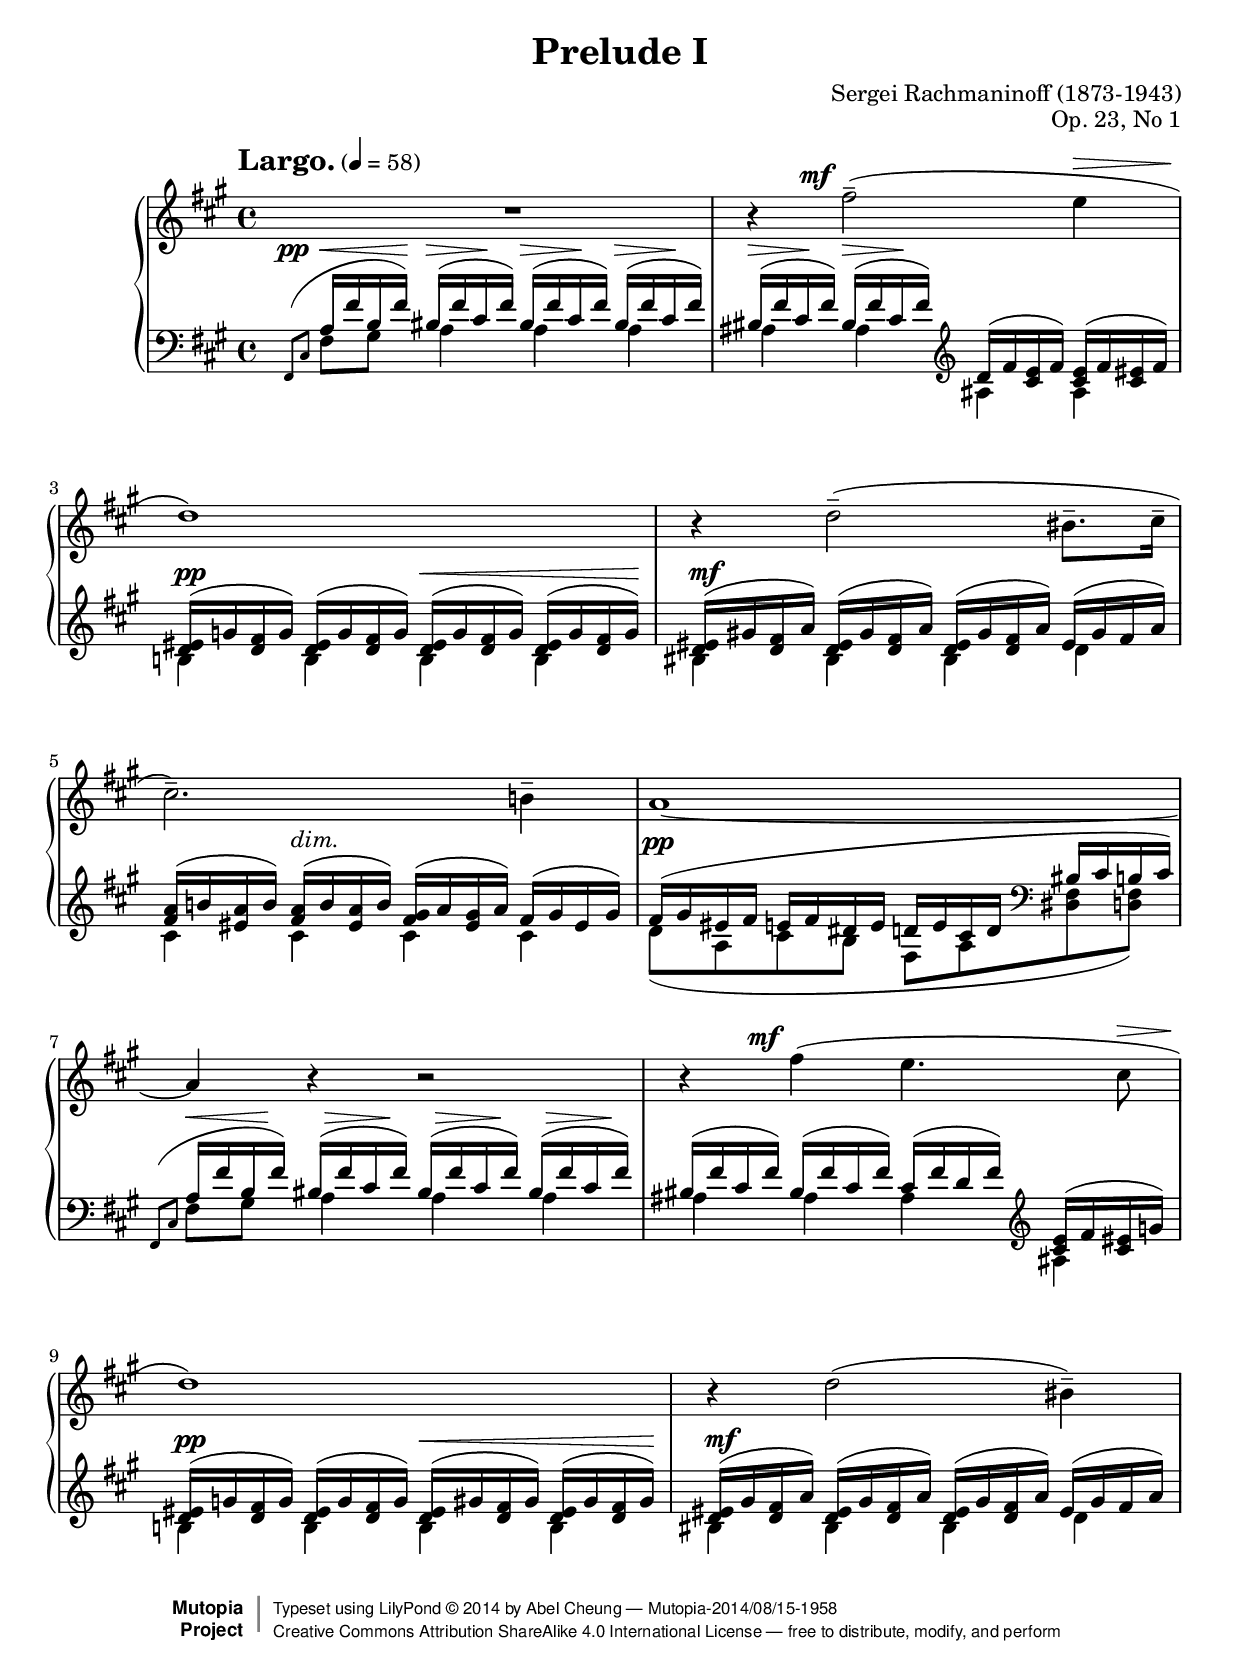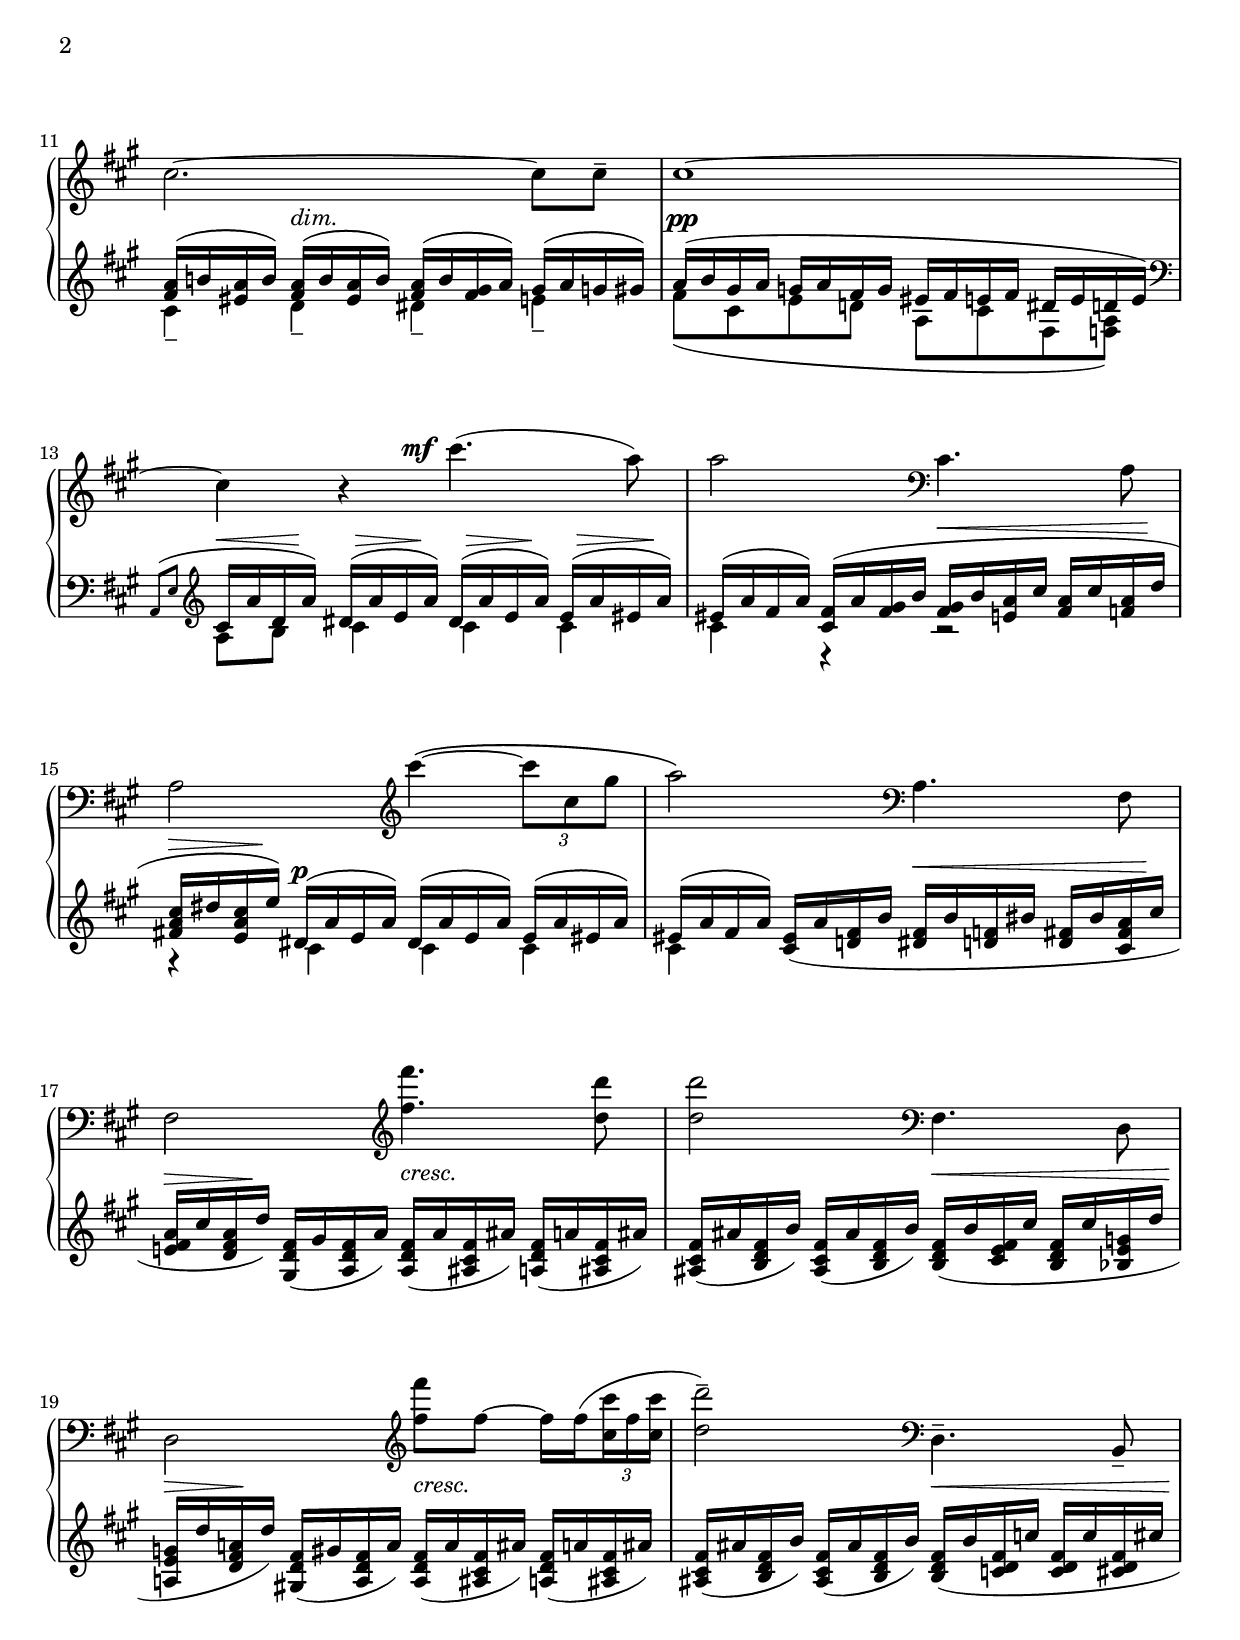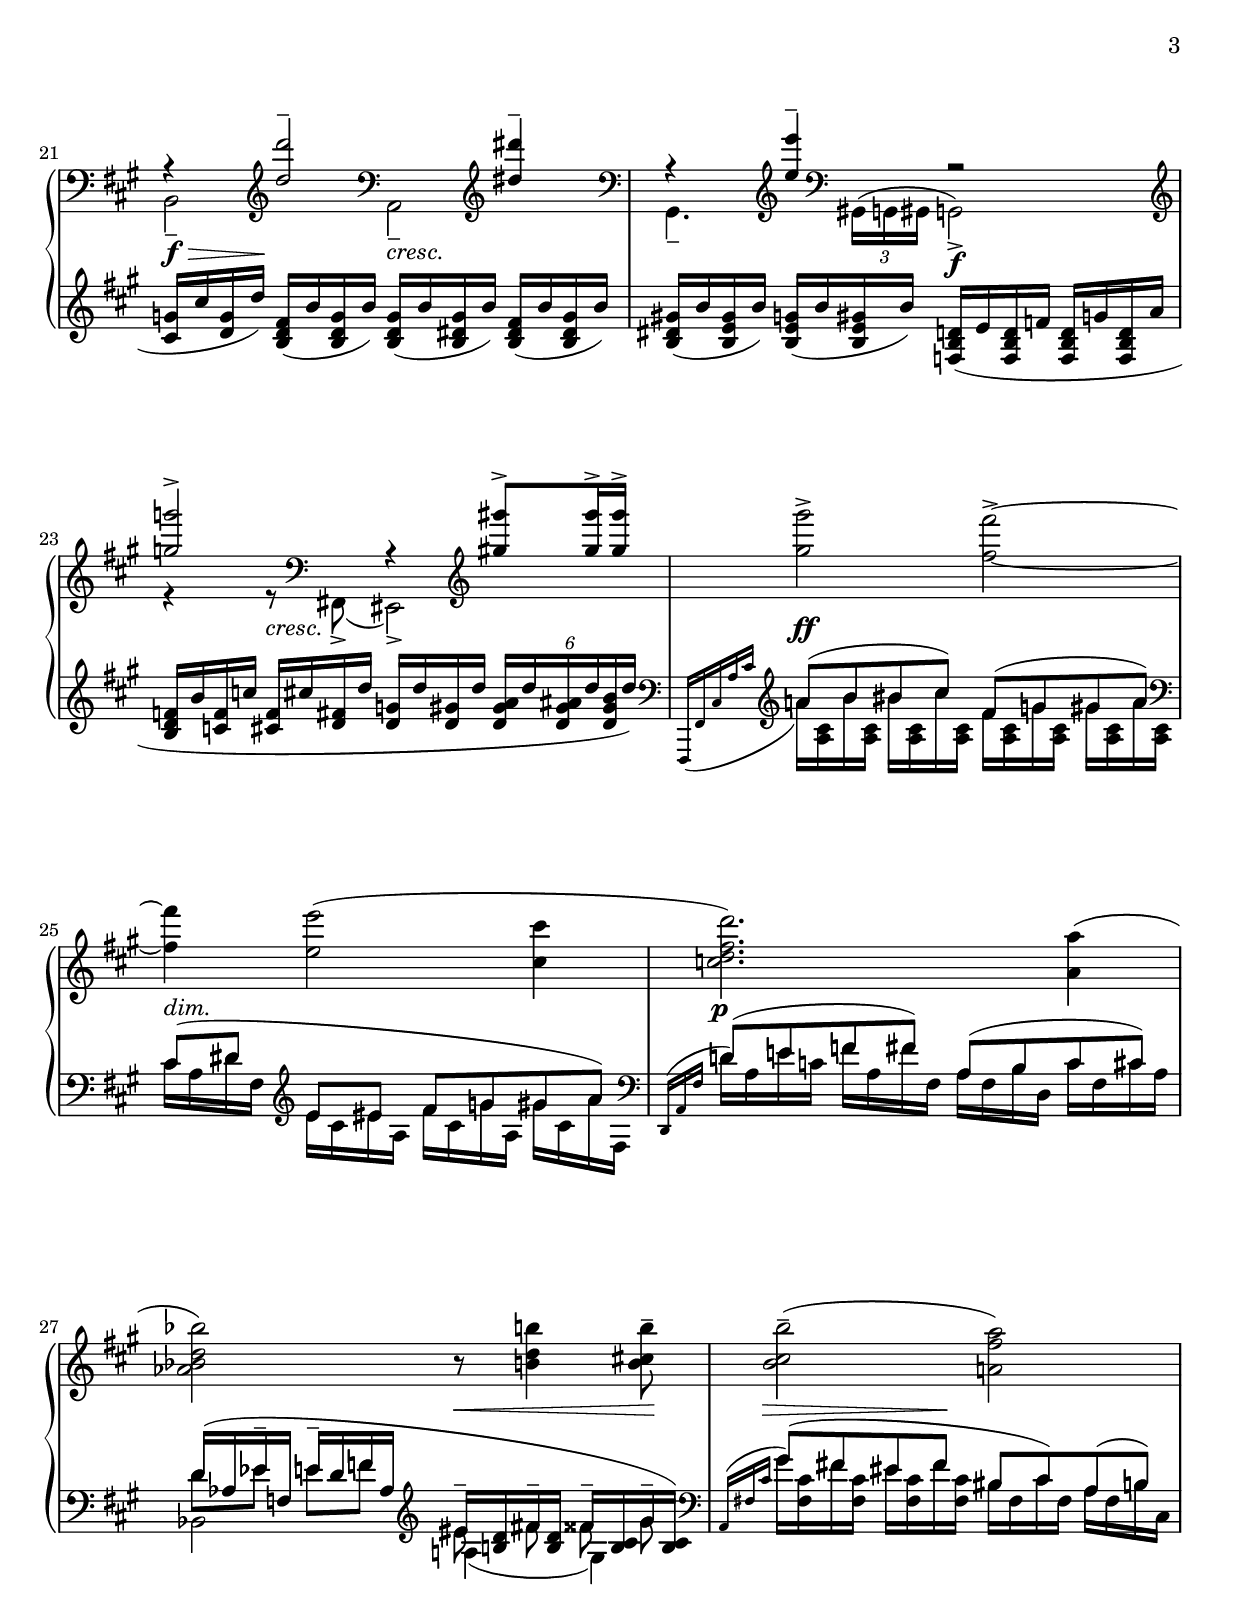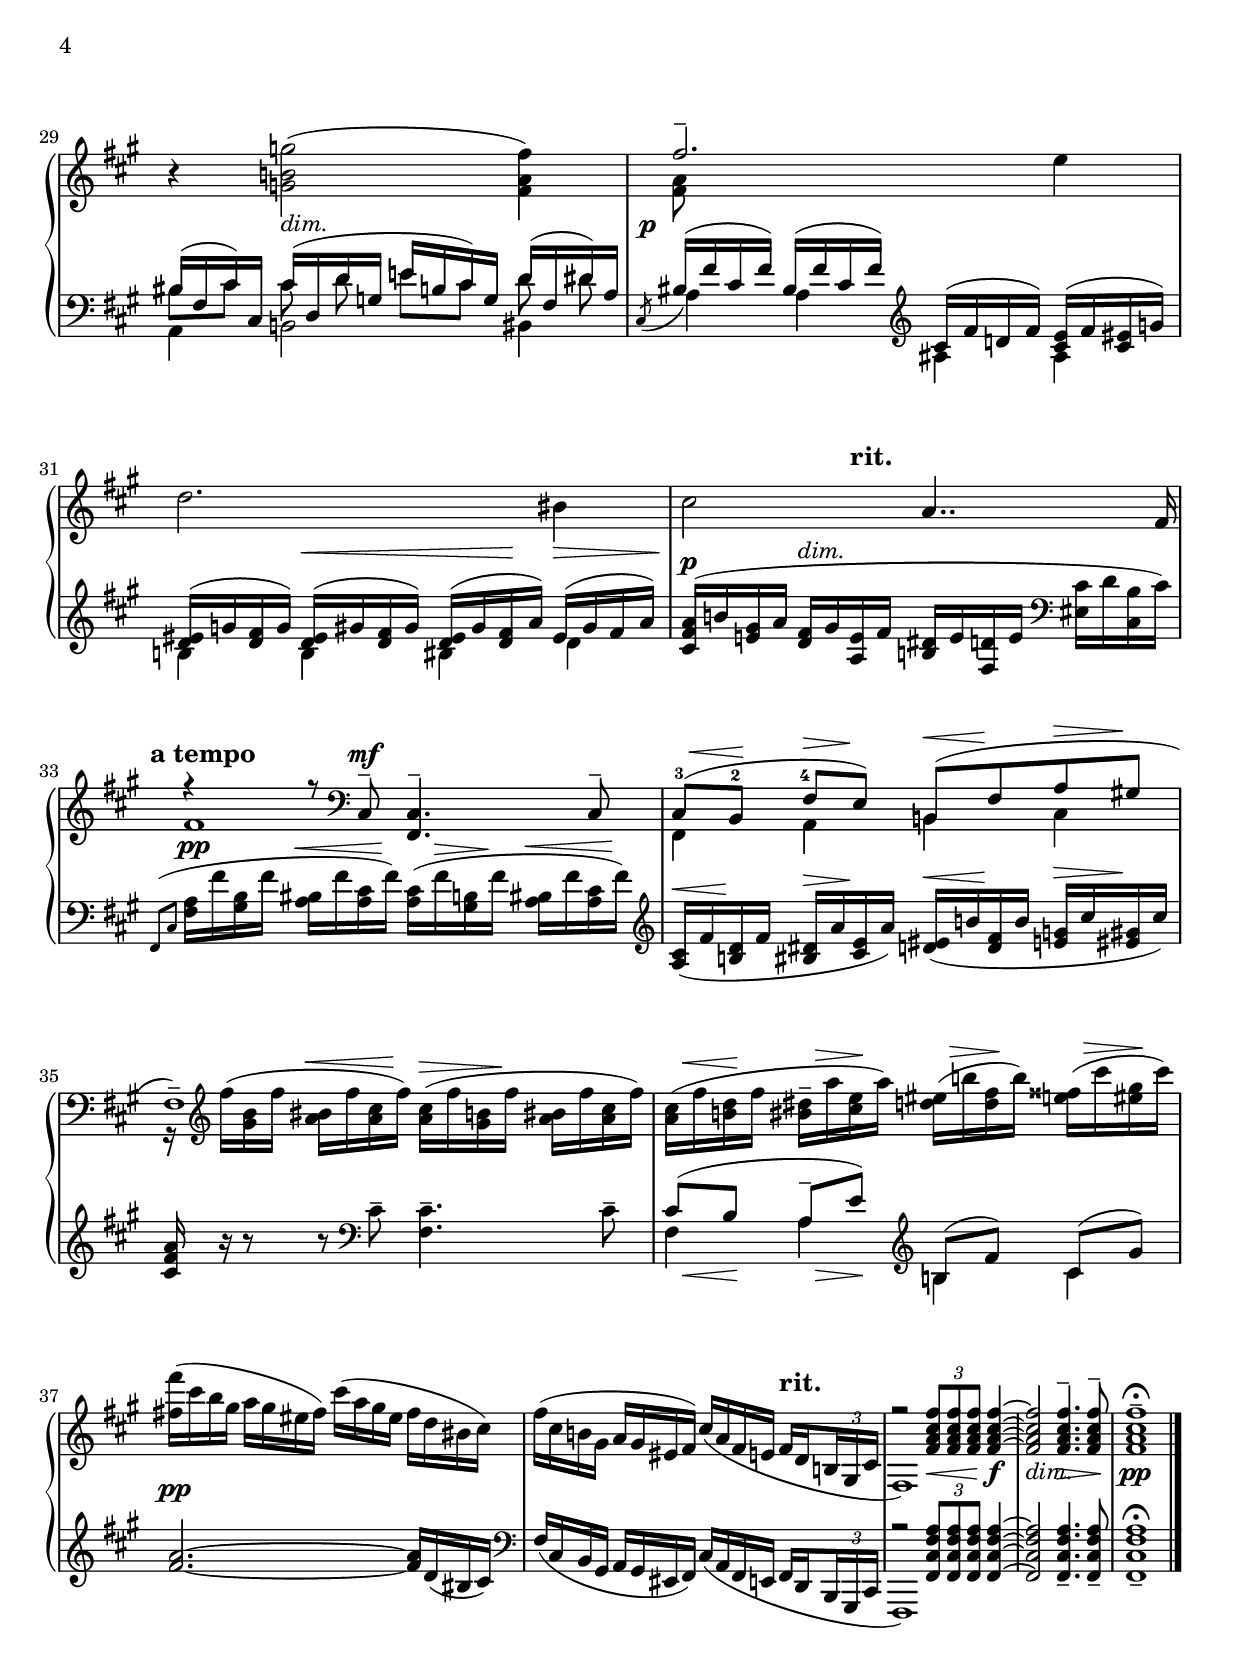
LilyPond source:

%%--------------------------------------------------------------------
% LilyPond typesetting of Rachmaninoff Prelude Op. 23 No. 1
%%--------------------------------------------------------------------

%%%%%%%% Notes %%%%%%%%%%%%%%%%%%%%%%%%%%%%%%%%%%%%%%%%%%%%%%%%%%%%%%%
%
% * This piece is a showcase of how #braindead lilypond is regarding
%   grace notes. (https://code.google.com/p/lilypond/issues/detail?id=34)
%   - Most are shortened to avoid insufficient note length stealing from
%     normal notes
%   - Starting a voice with grace note mess up most voice/staff properties,
%     so the properties need to be specified again after grace notes
%   - Bar 24,26,28 grace notes are done as cadenza using real notes, then
%     apply grace note visual style on them. Otherwise they have to be
%     scaleDuration'ed to such extreme as being undistinguishable mess,
%     or in case they are not scaled, left / right hand midi channel will
%     be out of sync!
%
% * In bar 33 the Metronome mark aligns with grace space paddings

%%%%%%%% Known Problems %%%%%%%%%%%%%%%%%%%%%%%%%%%%%%%%%%%%%%%%%%%%%%
%
% * Some artifacts need tweaking to look better, e.g.
%   - Shortened hairpins due to invisible dynamic text
%   - Last hairpin at bar 36 (should start at stem, not notehead left bound)
%
% * Out of sync with beat positions in MIDI. This is a compromise where
%   better auditory experience is more desirable.

%%%%%%%% Editorial Notes %%%%%%%%%%%%%%%%%%%%%%%%%%%%%%%%%%%%%%%%%%%%%
%
% * Bar 24 grace note slur: If upward slur is chosen (following convention),
%   slur will look awkward. Following Gutheil / Muzyka edition which looks
%   better. However, upward slur in bar 26 and 28 grace note feels more
%   natural.
%
% * Bar 29 left hand 2nd slur: Gutheil edition ends the slur at C♯,
%   while Muzyka ends at G note after it. Agree with Gutheil edition here
%   since the slurs in previous bars are mainly for semiquaver melodies.


%%--------------------------------------------------------------------
% The Mutopia Project
% LilyPond template for keyboard solo piece
%%--------------------------------------------------------------------

\version "2.18.2"

%---------------------------------------------------------------------
%--Paper-size setting must be commented out or deleted upon submission.
%--LilyPond engraves to paper size A4 by default.
%--Uncomment the setting below to validate your typesetting
%--in "letter" sizing.
%--Mutopia publishes both A4 and letter-sized versions.
%---------------------------------------------------------------------
% #(set-default-paper-size "letter")

%--Default staff size is 20
% #(set-global-staff-size 20)

\paper {
    top-margin = 8\mm                              %-minimum top-margin: 8mm
    top-markup-spacing.basic-distance = #6         %-dist. from bottom of top margin to the first markup/title
    markup-system-spacing.basic-distance = #5      %-dist. from header/title to first system
    top-system-spacing.basic-distance = #12        %-dist. from top margin to system in pages with no titles
    last-bottom-spacing.basic-distance = #12       %-pads music from copyright block

    ragged-last = ##f
    ragged-bottom = ##f
    ragged-last-bottom = ##f
}

%---------------------------------------------------------------------
%--Refer to http://www.mutopiaproject.org/contribute.html
%--for usage and possible values for header variables.
%---------------------------------------------------------------------
\header {
    title = "Prelude I"
    composer = "Sergei Rachmaninoff (1873-1943)"
    opus = "Op. 23, No 1"
    date = "1903"
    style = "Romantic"
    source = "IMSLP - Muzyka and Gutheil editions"
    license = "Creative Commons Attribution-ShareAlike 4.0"

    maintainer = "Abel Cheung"
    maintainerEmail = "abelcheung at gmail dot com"
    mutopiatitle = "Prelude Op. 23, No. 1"
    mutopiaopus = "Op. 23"
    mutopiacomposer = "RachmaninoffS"
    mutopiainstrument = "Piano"

    % Footer, tagline, and copyright blocks are included here for reference
    % and spacing purposes only.  There's no need to change these.
    % These blocks will be overridden by Mutopia during the publishing process.
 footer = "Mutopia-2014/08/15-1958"
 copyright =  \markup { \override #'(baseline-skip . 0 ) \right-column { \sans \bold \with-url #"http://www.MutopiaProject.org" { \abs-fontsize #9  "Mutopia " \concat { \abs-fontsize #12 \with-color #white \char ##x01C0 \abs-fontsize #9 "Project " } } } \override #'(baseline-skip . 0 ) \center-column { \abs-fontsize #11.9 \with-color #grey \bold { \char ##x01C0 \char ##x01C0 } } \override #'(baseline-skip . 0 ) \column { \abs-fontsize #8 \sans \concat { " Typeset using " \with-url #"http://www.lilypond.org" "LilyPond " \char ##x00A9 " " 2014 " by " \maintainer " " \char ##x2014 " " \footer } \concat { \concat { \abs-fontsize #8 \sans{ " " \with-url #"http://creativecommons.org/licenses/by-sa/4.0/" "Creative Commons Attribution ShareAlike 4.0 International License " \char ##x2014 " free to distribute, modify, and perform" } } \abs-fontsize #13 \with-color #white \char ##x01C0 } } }
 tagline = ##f
}


%--------Definitions and shorthands
cb = \clef bass
ct = \clef treble
oD = \once \omit DynamicText
oH = \once \omit Hairpin

subBeam = {
  \once \set subdivideBeams = ##t
  \once \set baseMoment = #(ly:make-moment 1 8)
}

barLinePad = { % some dynamics sticking too close to bar lines
  \once \override Staff.BarLine.space-alist.next-note = #'(semi-fixed-space . 2.0)
}

% better midi contrast, default volume isn't apparent
#(define (myMidiVolume dynamic)
   (cond
     ((string=? dynamic "pp") 0.35)
     ((string=? dynamic "p" ) 0.45)
     ((string=? dynamic "mp") 0.55)
     ((string=? dynamic "mf") 0.65)
     ((string=? dynamic "f" ) 0.75)
     ((string=? dynamic "ff") 0.85)
     (else 0)))

% for moving cresc and dim horizontally
moveDynSpan =
#(define-music-function
  (parser location offset)
  (number?)
  #{ \once \override DynamicTextSpanner.bound-details.left.stencil-offset = #(cons offset 0) #})
% delicate positioning of dynamic text
moveDyn =
#(define-music-function
  (parser location initial real)
  (number? number-pair?)
  (set-car! real (- (car real) initial))
  #{
    \once \override DynamicText.X-offset = #initial
    \once \override DynamicText.extra-offset = #real
  #})

% Default tenuto hides inside slur, pushing slurs outwards and prevent
% staves to be compacted. And padding is too small, so it can stick
% very close to beams.
#(define my-script-alist (list-copy default-script-alist))
#(set! my-script-alist
       (acons "tenutoalt"
         (acons 'avoid-slur 'outside
           (acons 'quantize-position #f
             (acons 'padding 0.4
              (assoc-ref default-script-alist "tenuto"))))
         my-script-alist))

#(assoc-set! (assoc-ref my-script-alist "tenuto") 'padding 0.4)

tenutoAlt = #(make-articulation "tenutoalt")


%-------- The following funcs are for slur shape tuning

#(define (change-slur-offset grob Y-one Y-two Y-three Y-four)
   (let* ((points (ly:slur::calc-control-points grob))
          (pt-one (first points))
          (pt-two (second points))
          (pt-three (third points))
          (pt-four (fourth points)))
     (set-cdr! pt-one   (+ Y-one   (cdr pt-one  )))
     (set-cdr! pt-two   (+ Y-two   (cdr pt-two  )))
     (set-cdr! pt-three (+ Y-three (cdr pt-three)))
     (set-cdr! pt-four  (+ Y-four  (cdr pt-four )))
     (ly:grob-set-property! grob 'control-points
       (list pt-one pt-two pt-three pt-four))))

% broken slurs/ties are often ugly with wrong Y-offset, so attempt
% to cure *only* if curve is broken across systems
#(define (shape-slur-if-broken grob part Y-one Y-two Y-three Y-four)
   (if (eq? 'Slur (assoc-ref (ly:grob-property grob 'meta) 'name))
       (let* ((orig (ly:grob-original grob))
              (siblings (if (ly:grob? orig)
                            (ly:spanner-broken-into orig) '())))
         (if (>= (length siblings) 2)
             (cond
              ((eq? part 'first)
               (change-slur-offset (first siblings)
                 Y-one Y-two Y-three Y-four))
              ((eq? part 'second)
               (change-slur-offset (second siblings)
                 Y-one Y-two Y-three Y-four)))))))


%----------- function for adding articulation to all notes

#(define tied? #f)

#(define (check-tie e)
   (if (eq? 'TieEvent (ly:music-property e 'name))
       (set! tied? #t)))

#(define (add-articulation articulation m)
   (let ((ar (make-music 'ArticulationEvent 'articulation-type articulation)))
     (for-some-music
      (lambda (evt)
        (let ((name    (ly:music-property evt 'name))
              (es      (ly:music-property evt 'elements))
              (ar-list (ly:music-property evt 'articulations)))
          (case name
            ((EventChord)
             (if (and (not tied?)
                      (or (ly:duration? (ly:music-property evt 'duration))
                          (memq 'NoteEvent
                            (map (lambda(x) (ly:music-property x 'name)) es))))
                 (ly:music-set-property! evt 'elements (append es (list ar))))
             (set! tied? #f)
             (for-each check-tie es))
            ((NoteEvent)
             (if (not tied?)
                 (ly:music-set-property! evt 'articulations
                   (append ar-list (list ar))))
             (set! tied? #f)
             (for-each check-tie ar-list))
            ((TieEvent) (set! tied? #t))
            ((GraceMusic) #t)
            (else #f))))
      m)))

addArticulation =
#(define-music-function (parser location articulation mus)
   (string? ly:music?)
   "Add same articulation to all notes except rests, grace and tied notes"
   (set! tied? #f)
   (add-articulation articulation mus)
   mus)


% Emulate grace note, for bar 24
% http://lists.gnu.org/archive/html/lilypond-user/2013-05/msg00415.html
graceStyle = \applyContext
#(lambda (context)
   (map (lambda (x)
          (ly:context-pushpop-property
           context (cadr x) (caddr x) (cadddr x)))
     (ly:context-property context 'graceSettings)))

% unapply grace note style
noGraceStyle = \applyContext
#(lambda (context)
   (map (lambda (x)
          (ly:context-pushpop-property
           context (cadr x) (caddr x)))
     (ly:context-property context 'graceSettings)))


% Pretend to be grace note in bar 24.
% Need to be place before right hand in order to use #skip-of-length
LHgraceA = {
  \graceStyle
  % don't cross stem of ending note
  \shape #'((0 . 0) (-0.35 . -0.3) (-0.7 . -0.6) (-1.05 . -1)) Slur
  % EDITORIAL NOTE: Downward slur in Gutheil / Muzyka edition looks nicer
  \absolute \scaleDurations 2/5 { \oD fis,,16\ff[_( fis, cis a cis'] }
  \noGraceStyle
}

LHgraceB = {
  \graceStyle \once \override Slur.positions = #'(0 . 0)
  \absolute \scaleDurations 1/3 { \oD d,16\p[^( a, fis] }
  \noGraceStyle
}

LHgraceC = {
  \graceStyle \once \override Slur.positions = #'(0 . 0)
  \absolute \scaleDurations 1/3 { \oD a,16\mf[^( fis cis'] }
  \noGraceStyle
}

%-------- Right Hand parts

RHone = \relative c'' { % bar 21-23
  \temporary \omit DynamicText
  r4 \ct <d d'>2--\mf \ct <dis dis'>4-- |
  r4 \ct <e e'>4-- r2 |
  \ct <g g'>2->\f r4 \ct <gis gis'>8->\ff q16-> q-> |
  \revert DynamicText.stencil
}

RHtwo = \relative c { % bar 21-23
  \temporary \omit DynamicText
  b2--\f \cb a--\mf |
  \cb gis4.-- \cb \tuplet 3/2 { gis16\f^( g gis } g2->) |
  r4 r8 \cb fis8->( eis2->) |
  \revert DynamicText.stencil
}

RH = \relative c'' {
  % invisible bar to cope with left hand grace note, see start of left hand portion
  \partial 16 \afterGrace s16 { s4*2/3 } \bar ""

  R1 |
  r4 fis2(-- -\tweak X-offset -4 ^\mf e4^\> |
  \oD d1)\pp |
  r4
  \once \override Slur.after-line-breaking =
  #(lambda (grob) (shape-slur-if-broken grob 'first 0 0 1 1))
  \oD d2(\mf-- bis8.-- cis16-- |
  cis2.)-- \oD b4\p-- |

  \barNumberCheck 6
  \oD a1\pp~ |
  a4 r r2 |
  r4
  \once \override Slur.after-line-breaking =
  #(lambda (grob) (shape-slur-if-broken grob 'first 0 0 1 1))
  fis'( -\tweak X-offset -4 ^\mf e4. cis8^\> |
  \oD d1)\pp |
  r4 \oD d2\mf( bis4)-- |

  \barNumberCheck 11
  \oH cis2.\>~ cis8 cis8-- |
  \addArticulation "tenuto" {
    \oD cis1\pp~ |
    cis4 r
    cis'4. -\tweak X-offset -4.5 ^\mf( a8) |
    a2 \cb cis,,4. a8 |
    a2 \ct
    \shape #'((0.5 . 0)(0.5 . 0)(-0.5 . 0)(-0.5 . 0)) Tie
    cis''4~\( \tuplet 3/2 { cis8 cis, gis' } |
    a2\) \cb a,,4. fis8 |
    fis2 \ct <fis'' fis'>4. <d d'>8 |
    q2 \cb fis,,4. d8 |
    d2 \ct <fis'' fis'>8 fis~
  }
  \subBeam fis16
  \once \override Slur.positions = #'(0 . 0)
  \shape #'((0 . 0)(0 . 1)(0 . 0.5)(0 . 0.5)) Slur
  fis16( \tuplet 3/2 { <cis cis'> fis <cis cis'> } |
  <d d'>2--) \cb d,,4.-- b8-- |

  % bar 21-23
  <<
    { \voiceOne \RHone }
    \new Voice
    { \voiceTwo \RHtwo }
  >>

  \barNumberCheck 24
  \oneVoice
  \temporary \omit DynamicText

  \cadenzaOn #(skip-of-length LHgraceA) \cadenzaOff

  <gis'''='' gis'>2\ff-> \oH <fis fis'>->\>~ |
  <fis fis'>4 <e e'>2( <cis cis'>4 |

  \cadenzaOn #(skip-of-length LHgraceB) \cadenzaOff
  <c d fis d'>2.\p) <a a'>4( |
  <aes bes d bes'>2) r8 \oH <b d b'>4\< <b cis b'>8-- |

  \cadenzaOn #(skip-of-length LHgraceC) \cadenzaOff
  <b cis b'>2--\mf( <a fis' a>\mp) |
  r4 \oH <g b g'>2\>( <fis a fis'>4) |

  \barNumberCheck 30
  << { \oD fis'2.\p-- } \\ { \oD <fis, a>8\p } >>
  \addArticulation "tenuto" {
    e'4\p |
    d2. bis4\mp |
    \oH cis2\p\> a4.. fis16\pp |
  }
  \revert DynamicText.stencil

  \barNumberCheck 33
  <<
    \relative c {
      r4 r8 \cb cis8^\mf-- <cis fis,>4.-- cis8-- |
      \temporary \omit DynamicText
      cis[(\p^\<-3 b]\!-2
      % default fingering position doesn't look good
      \once \override Fingering.avoid-slur = #'ignore
      \once \override Fingering.extra-offset = #'(-0.5 . -1.5)
      fis'[^\>-4 e])\p b(^\< fis'\mf a^\> gis\p |
      fis1--) |
      \revert DynamicText.stencil
    }
    \\
    \relative c' {
      \temporary \omit DynamicText
      fis1\pp |
      fis,,4\p a\mf b\p cis\mf |
      r16 \ct fis''\p^( <gis, b> fis'
      <a, bis>^\< fis' <a, cis> fis'\mf )
      <a, cis>^(^\> fis' <gis, b> fis'\p
      <a, bis> fis' <a, cis> fis') |
      \revert DynamicText.stencil
    }
  >>

  \barNumberCheck 36
  \temporary \omit DynamicText
  <a cis>\tenutoAlt(\p^\< fis' <b, d>\! fis'
  <bis, dis>--\mp^\> a' <cis, e>\! a')
  <d, eis>  (\mp^\> b' <d, fis>\! b')
  <fisis e >(\mp^\> cis' <eis, gis>\! cis') |

  <fis fis,>\pp( cis b gis a gis eis fis)
  cis'         ( a gis eis fis d bis cis) |
  fis          ( cis b gis a gis eis fis)

  <<
    \relative c' {
      s2 |
      \barNumberCheck 39
      r2 \addArticulation "tenuto" {
        \tuplet 3/2 { \oH \oD <fis a cis fis>8\pp\< q q }
        \oD q4\f~ |
        q2
      }
    } \\
    \relative c' {
      \voiceOne
      \oD cis'16\pp_( a fis e
      \subBeam fis d
      \tuplet 3/2 { b16 gis cis } |
      \barNumberCheck 39
      fis,1) |
      s2
    }
  >>

  \barNumberCheck 40
  \stemUp \oH \oD <fis a cis fis>4.\mf\>^- q8^- |
  \oD q1\pp-\tweak padding 0.5 \fermata ^-
}

%---------- Left Hand parts

LHone = \relative c' {
  \temporary \omit DynamicText
  <>\pp

  % staff or voice starting with grace note has been b0rked for ages
  \partial 16 \relative c, {
    \afterGrace s16 { \scaleDurations 2/3 { fis8[( cis'8] } }
  } \bar ""

  \oH a16\< fis' b, fis'\mp)
  \temporary \omit Hairpin
  \repeat unfold 5 { bis,\mp\>\tenutoAlt( fis' cis fis\pp) }
  \revert Hairpin.stencil
  \ct d\tenutoAlt( fis <cis e> fis)
  <cis e>\tenutoAlt( fis <cis eis> fis) |
  \repeat unfold 2 { <d eis>\tenutoAlt( g   <d fis> g)   }
  \oH <>\<
  \repeat unfold 2 { <d eis>\tenutoAlt( g   <d fis> g)   } |
  <>\mf
  \repeat unfold 3 { <d eis>\tenutoAlt( gis <d fis> a')  }
  eis      \tenutoAlt( gis fis a) |
  <fis a>  \tenutoAlt( b <eis, a> b')
  \oH <>\>
  <fis a>  \tenutoAlt( b <eis, a> b')
  <fis gis>\tenutoAlt( a <eis gis> a)
  fis      \tenutoAlt( gis eis gis) |

  \barNumberCheck 6
  fis\pp( gis eis fis e fis dis e
  d e cis d \cb bis cis b cis) |
  \grace { \scaleDurations 2/3 { fis,,8( cis' } }
  a'16^\< fis' b, fis')\mp
  \repeat unfold 3 { bis,\tenutoAlt(\mp^\> fis' cis fis\p) } |
  \repeat unfold 2 { bis,\tenutoAlt( fis' cis fis) }
  cis    \tenutoAlt( fis d fis) \ct
  <cis e>\tenutoAlt( fis <cis eis> g') |
  <>\pp
  \repeat unfold 2 { <d eis>\tenutoAlt( g   <d fis> g  ) }
  \oH <>\<
  \repeat unfold 2 { <d eis>\tenutoAlt( gis <d fis> gis) } |
  <>\mf
  \repeat unfold 3 { <d eis>\tenutoAlt( gis <d fis> a' ) }
  eis    \tenutoAlt( gis fis a) |

  \barNumberCheck 11
  <fis a>\tenutoAlt( b <eis, a> b')
  \oH <fis a>\>\tenutoAlt( b <eis, a> b')
  <fis a>\tenutoAlt( b <fis gis> a)
  gis    \tenutoAlt( a g gis) |
  a\pp( b gis a g a fis g eis fis e fis dis e d e) \cb |
  \grace { \scaleDurations 2/3 {  a,,8( e' } }
  \ct cis'16^\< a' d, a')\mp
  \repeat unfold 2 { dis,\mp^\>\tenutoAlt( a' e a\p) }
  e\mp^\>\tenutoAlt( a eis a\p) |

  \barNumberCheck 14
  eis\tenutoAlt( a fis a)
  <cis, fis>( a' <fis gis> b
  <fis gis>^\< b <e, a> cis'
  <fis, a> cis' <f, a> d'\mf |
  <fis, a cis>^\> dis' <e, a cis> e'\p)

  \revert DynamicText.stencil
  dis,\tenutoAlt^\p ( a' e a )
  dis,\tenutoAlt( a' e a)
  e   \tenutoAlt( a eis a) |
  eis\tenutoAlt( a fis a)
}

LHtwo = \relative c {
  \partial 16 s16 |
  fis8 gis a4 a a |
  ais ais ais ais |
  b b b b |
  bis bis bis d |
  cis cis cis cis |

  \barNumberCheck 6
  d8( a cis b fis a <dis, fis> <d fis>) |
  fis8[ gis] a4 a a |
  ais ais ais ais |
  b b b b |
  bis bis bis d |

  \barNumberCheck 11
  cis-- d-- dis-- e-- |
  fis8( cis e d a cis fis, <f a>) |
  a b cis4 cis cis |
  cis r r2 |
  r4 cis cis cis |

  cis
}

LHthree = \relative c'' {

  \barNumberCheck 24
  \temporary \omit DynamicText

  \cadenzaOn \LHgraceA \cadenzaOff
  \ct a8)(\ff b bis cis) fis,( g gis a) |
  \cb \oH cis,\>[( dis] \ct e[ eis] fis g gis a) \cb |

  \cadenzaOn \LHgraceB \cadenzaOff
  d,8)( e f fis) a,( b c cis) |

  \barNumberCheck 27
  \once \override Slur.positions = #'(0 . 0)
  d16\tenutoAlt ( aes ees'-- f, e'-- d f\tenutoAlt aes,
  \ct \oH eis'--\< <b d> fis'-- <b, d>
  fisis'-- <b, cis> gis'-- <b, cis> ) \cb |

  \cadenzaOn \LHgraceC \cadenzaOff
  \oH gis'8)(\> fis eis fis\mp bis, cis) a( b) |
  bis16\p( fis cis') cis,
  % EDITORIAL NOTE: Follow Gutheil edition for 2nd left hand slur (end at C♯)
  cis'( d, d' g, e' b cis) g
  d'( fis, dis') a |

  \barNumberCheck 30
  \repeat unfold 2 { bis\tenutoAlt( fis' cis fis) } \ct
  cis    \tenutoAlt( fis d fis       )
  <cis e>\tenutoAlt( fis <cis eis> g') |
  <d eis>\tenutoAlt( g <d fis> g     )
  \oH <d eis>\tenutoAlt\<( gis <d fis> gis )
  <d eis>\tenutoAlt( gis <d fis>\mp a'  )
  \oH eis\> \tenutoAlt( gis fis a\p     ) |
  \revert DynamicText.stencil
}

LHfour = \relative c'' {
  \temporary \omit DynamicText

  % padding for "grace notes"
  \cadenzaOn #(skip-of-length LHgraceA) \cadenzaOff

  \barNumberCheck 24
  a16\ff <a, cis> b' q bis q cis q
  fis, q g q gis q a q |
  \oH cis,\mp\> a dis fis, e' cis eis a,
  fis' cis g' a, gis' cis, a' fis, |

  \cadenzaOn #(skip-of-length LHgraceB) \cadenzaOff
  d'\pp a e' c f a, fis' fis, a fis b d, c' fis, cis' a |

  \barNumberCheck 27
  d8\mp[ ees] e[ f] \autoBeamOff
  \oH eis\< fis fisis gis\mf \autoBeamOn |

  \cadenzaOn #(skip-of-length LHgraceC) \cadenzaOff
  \oH gis16\pp <fis, cis'> fis' q eis q fis q
  bis, fis cis' fis, a fis b cis, |
  bis'8\mf[ \oH cis\>] \autoBeamOff cis d e[ cis] d dis\p \autoBeamOn |

  \barNumberCheck 30
  \once \stemUp \acciaccatura cis,8 a'4 a ais ais |
  b b bis d |

  \revert DynamicText.stencil
}

LHfive = \relative c { % bar 24-31
  \temporary \omit DynamicText

  % padding for "grace notes"
  \cadenzaOn #(skip-of-length LHgraceA) \cadenzaOff

  s1*2 |
  \cadenzaOn #(skip-of-length LHgraceB) \cadenzaOff
  s1 |

  \stemDown
  % Default horiz shift for 3rd voice either is unnecessary or
  % doesn't work (some notes would overlap), so do it manually
  \once \override NoteColumn.force-hshift = #0
  bes2\p
  \temporary \override NoteColumn.force-hshift = #0.8
  a'4\mp_( gis\mf) |
  \revert NoteColumn.force-hshift

  \cadenzaOn #(skip-of-length LHgraceC) \cadenzaOff
  s1 |
  \override NoteColumn.ignore-collision = ##t
  a,4\mp b2 bis4 |
  s1*2 |
  \revert DynamicText.stencil
}

LH = {
  % bar 1-15
  <<
    { \voiceOne \LHone }
    \new Voice
    { \voiceTwo \LHtwo }
  >>

  \barNumberCheck 16
  \temporary \omit DynamicText
  \oneVoice \relative c' {
    <cis eis>16\p( a' <d, fis> b'
    <dis, fis>^\< b' <d, f> bis' <d, fis> bis' <cis, fis a> cis'\mf |
    <e, fis a>^\> cis' <d, fis a> d'\mp)
    <gis,, d' fis>\tenutoAlt( gis' <a, d fis> a')
    \oH <>\<
    \repeat unfold 2 { <a, d fis>    \tenutoAlt( a' <ais, cis fis> ais') } |
    \repeat unfold 2 { <ais, cis fis>\tenutoAlt( ais' <b, d fis> b') }
    <b, d fis>( b' <cis, e fis> cis'
    <b, d fis> cis' <bes, e g> d'\mf |

    \barNumberCheck 19
    \oH <a, e' g>\> d' <d, fis a> d'\mp)
    <gis,, d' fis>\tenutoAlt( gis' <a, d fis> a')
    \oH <>\<
    \repeat unfold 2 { <a, d fis>    \tenutoAlt( a' <ais, cis fis> ais') } |
    \repeat unfold 2 { <ais, cis fis>\tenutoAlt( ais' <b, d fis> b') }
    <b, d fis>( b' <c, d fis> c'
    <c, d fis> c' <cis, d fis> cis' |

    <cis, g'>\f \oH cis'\> <d, g> d')
    <b, d fis>\mf  \tenutoAlt( b' <b, d   g> b')
    \oH <b, d g>\< \tenutoAlt( b' <b, dis g> b')
    <b, dis fis>   \tenutoAlt( b' <b, dis g> b') |

    \barNumberCheck 22
    <b, dis gis>\tenutoAlt( b' <b, e gis> b')
    <b, e g>    \tenutoAlt( b' <b, e gis> b')
    % FIXME too lazy to write a whole function just for fixing this slur
    \shape #'(((0 . 0) (1 . 0) (2 . 0) (3 . 0)) ()) Slur
    <f, b d>\f( e' q f q g q a |
    <b, d f> b' <c, f> c'
    \oH <cis, f>\< cis' <d, fis> d'
    <d, g> d' <d, gis> d'
    \tuplet 6/4 { <d, gis a>\ff d' <d, gis ais> d' <d, gis b> d') } |
  } \cb
  \revert DynamicText.stencil

  \barNumberCheck 24
  <<
    { \voiceOne \LHthree }
    \new Voice { \voiceTwo \LHfour }
    % Not following lilypond recommendation on voice order, it ends up doing more work since
    % notes in 3rd (middle) voice are horizontally shifted. We want the bottom ones shifted instead
    \new Voice { \voiceThree \LHfive }
  >>

  \oneVoice \relative c'' {
    \temporary \omit DynamicText

    \barNumberCheck 32
    \oH <a fis cis>\p\>( b <gis e> a
    <fis d> gis <e a,> fis
    <dis b> e <d fis,> e \cb
    <cis eis,> d <b cis,> cis) |

    \grace { \scaleDurations 2/3 { fis,,8\pp^( cis' } }
    <fis a>16 fis' <gis, b> fis'
    <a, bis>^\< fis' <a, cis> fis')\mp
    <a, cis>( fis'^\> <gis, b> fis'\pp
    <a, bis>^\< fis' <a, cis> fis')\p |

    \barNumberCheck 34
    \ct <a, cis>(^\< fis' <b, d>\mf fis'
    <bis, dis>^\> a' <cis, e>\p a')
    <d, eis>(^\< b' <d, fis>\mf b'
    <e, g>^\> cis' <eis, gis>\p cis') |
    <cis, fis a>16 r r8 r \cb
    cis--\mf <cis fis,>4.-- cis8-- |
    \revert DynamicText.stencil
    <<
      {
        \temporary \omit DynamicText
        cis\tenutoAlt\mp[(\< b]\!
        a--[\mf\> e'])\!
        \ct b\p\tenutoAlt[( fis']) cis\tenutoAlt[( gis'])
        \revert DynamicText.stencil
      } \\
      \relative c { fis4 a b cis }
    >>

    \barNumberCheck 37
    \oD <fis a>2.\pp~ <fis a>16 d( bis cis) |
    \cb fis,( cis b gis a gis eis fis)
    <<
      \relative c, {
        s2 | r2
        \once \override Beam.positions = #'(4.5 . 4.5) % align beamed and unbeamed notes
        \temporary \override Script.direction = #DOWN
        \addArticulation "tenuto" {
          \tuplet 3/2 { \oH \oD <fis cis' fis a>8\pp q q }
          \oD q4\f~ |
          q2
        }
      } \\
      \relative c, {
        \voiceOne
        \oD cis'16\pp_( a fis e
        \subBeam fis d
        \tuplet 3/2 { b16 gis cis } |
        fis,1) |
        s2
      }
    >>
    \oH \oD <fis cis' fis a>4.\mf\>-- q8-- |
    \oD q1--\fermata\pp
  }
}

%------------ Dynamics

Dynamics = {
  \tempo \markup \huge "Largo." 4 = 58
  \partial 16 s16 |
  % bar 1-10
  \set Score.tempoHideNote = ##t
  \override Score.MetronomeMark.font-size = 1
  s16 -\tweak X-offset -4 \pp\< s8 s16\!
  \repeat unfold 5 { s8\> s8\! }
  s2 |
  s2\pp s4..\< s16\! |
  s1\mf |
  s4 s2.\dim |
  \barLinePad s2.\pp
  \tempo 4 = 55 s4 |
  \tempo 4 = 58 s1*2 |
  s2\pp s4..\< s16\! |
  s1\mf |

  \barNumberCheck 11
  s4 s2.\dim |
  \barLinePad s2.\pp
  \tempo 4 = 55 s4 |
  \tempo 4 = 58 s1*4 |
  s2 s2\cresc |
  s2\! s2\< |
  s8\> s8\! s4 s2\cresc |
  s2\! s2\< |

  \barNumberCheck 21
  s8.\f\> s16\! s4 s2\cresc |
  s2 s2-\tweak X-offset -2 -\tweak extra-offset #'(2 . -1) \f |
  s4 s2\cresc
  \tempo 4 = 52 s4 |
  \tempo 4 = 58

  % padding for "grace notes"
  \cadenzaOn #(skip-of-length LHgraceA) \cadenzaOff

  % allow LilyPond decide potential line breaks within bars
  % otherwise impossible to achieve ragged-* settings
  s2\ff \bar "" s2 |
  s1\dim |

  \cadenzaOn #(skip-of-length LHgraceB) \cadenzaOff
  s1\p |
  s2 \bar "" s4.\< s8\! |

  \cadenzaOn #(skip-of-length LHgraceC) \cadenzaOff
  s4.\> s8\! \bar "" s2 |
  s4 s2.\dim |

  \barNumberCheck 30
  s1 -\tweak X-offset -3 \p |
  s4 s4.\< s8\! s4\> |
  s4-\tweak extra-offset #'(0 . -1) \p s8\dim
  \tempo "rit." 4 = 54 s4.
  \tempo 4 = 50 s8
  \tempo 4 = 46 s8 |
  \tempo "a tempo" 4 = 58
  \grace { s4*2/3 } %%%% Lilypond is retarded
  s4\pp s2. |
  s1*2 |
  s2
  \tempo 4 = 55 s2 |
  \tempo 4 = 52
  \barLinePad s8-\tweak extra-offset #'(0 . -1.5) \pp
  \tempo 4 = 54 s2.. |
  s2.
  \tempo "rit." 4 = 50 s8
  \tempo 4 = 42 s8 |
  \tempo 4 = 48 s2 s4\< s4\f |
  \tempo 4 = 44 s2\dim
  \tempo 4 = 40 s4.\> s8\! |
  \tempo 4 = 30 s1\pp \bar "|."
}

%-------Typeset music and generate midi
\score {
  \context PianoStaff \with {
    \accidentalStyle PianoStaff.piano
  } <<
    \new Staff << \ct \key fis \minor \time 4/4 \RH >>
    \new Dynamics << \Dynamics >>
    \new Staff << \cb   \key fis \minor \time 4/4 \LH >>
  >>
  \layout {
    \context {
      \Score
      scriptDefinitions = #my-script-alist
      \omit TupletBracket
      \override TupletBracket.avoid-slur = #'ignore
      \override DynamicTextSpanner.font-size = 0
      \override DynamicTextSpanner.style = #'none
      \override Hairpin.height = 0.5
      \override MetronomeMark.padding = 2
    }
  }
  \midi {
    \tempo 4 = 58
    \context {
      \Score
      midiInstrument = "acoustic grand"
      %dynamicAbsoluteVolumeFunction = #myMidiVolume
    }
  }
}
